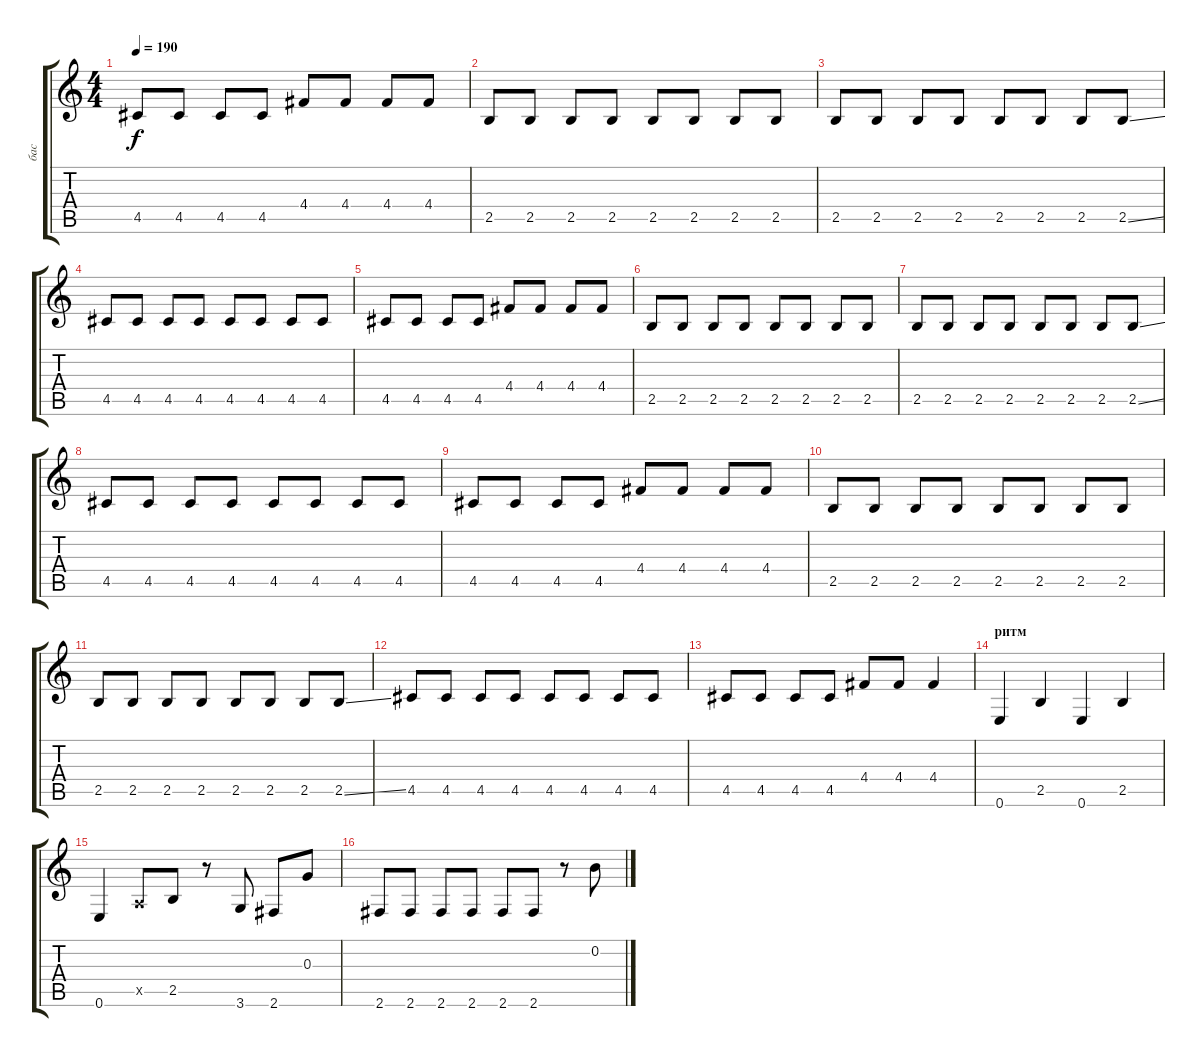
\track ("бас" "бас") {instrument fretlessbass}
\staff {score tabs}
\tuning (E4 B3 G3 D3 A2 E2) {hide}
\ts (4 4)
\tempo 190
\clef g2
\ks c
4.5.8{dy f} 4.5.8 4.5.8 4.5.8 4.4.8 4.4.8 4.4.8 4.4.8 |
2.5.8 2.5.8 2.5.8 2.5.8 2.5.8 2.5.8 2.5.8 2.5.8 |
2.5.8 2.5.8 2.5.8 2.5.8 2.5.8 2.5.8 2.5.8 2.5{ss}.8 |
4.5.8 4.5.8 4.5.8 4.5.8 4.5.8 4.5.8 4.5.8 4.5.8 |
4.5.8 4.5.8 4.5.8 4.5.8 4.4.8 4.4.8 4.4.8 4.4.8 |
2.5.8 2.5.8 2.5.8 2.5.8 2.5.8 2.5.8 2.5.8 2.5.8 |
2.5.8 2.5.8 2.5.8 2.5.8 2.5.8 2.5.8 2.5.8 2.5{ss}.8 |
4.5.8 4.5.8 4.5.8 4.5.8 4.5.8 4.5.8 4.5.8 4.5.8 |
4.5.8 4.5.8 4.5.8 4.5.8 4.4.8 4.4.8 4.4.8 4.4.8 |
2.5.8 2.5.8 2.5.8 2.5.8 2.5.8 2.5.8 2.5.8 2.5.8 |
2.5.8 2.5.8 2.5.8 2.5.8 2.5.8 2.5.8 2.5.8 2.5{ss}.8 |
4.5.8 4.5.8 4.5.8 4.5.8 4.5.8 4.5.8 4.5.8 4.5.8 |
4.5.8 4.5.8 4.5.8 4.5.8 4.4.8 4.4.8 4.4.4 |
\section ("" "ритм")
0.6.4 2.5.4 0.6.4 2.5.4 |
0.6.4 0.5{x}.8 2.5.8 r.8 3.6.8 2.6.8 0.3.8 |
2.6.8 2.6.8 2.6.8 2.6.8 2.6.8 2.6.8 r.8 0.2.8
